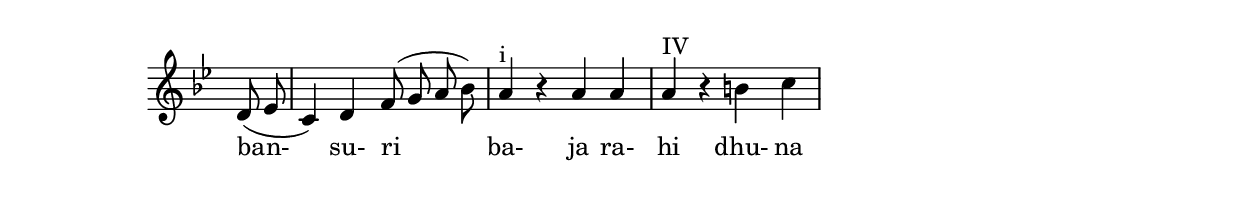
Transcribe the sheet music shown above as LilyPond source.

#(ly:set-option 'midi-extension "mid")
\version "2.12.3"
\include "english.ly"
\header{


}
%{
Key: D
Mode: phrygian          

                                i            IV         . 
         3              n       +            2         DSnDn
1)|: (Sr | n) S   (gm <P  d)> | P - P  P   | P - D    n     |
           .
      ban-    su-  ri          ba- ja ra-   hi  dhu- na

%}
melody = {
\once \override Staff.TimeSignature #'stencil = ##f
\clef treble
\key c \phrygian
\autoBeamOn
\cadenzaOn


 \bar "|:"  c'8( df'8 \bar "|"  bf4) c'4 ef'8( f'8 g'8 af'8) \bar "|"  g'4^"i" r4 g'4 g'4 \bar "|"  g'4^"IV" r4 a'4 bf'4 \bar "|"  \break

}


text = \lyricmode {
ban-   su- ri    ba- ja ra- hi dhu- na 
}

\score{
\transpose c' d'
<<
\new Voice = "one" {
\melody
}
\new Lyrics \lyricsto "one" \text
>>
\layout {
\context {
\Score
\remove "Bar_number_engraver"
}
}
\midi {
\context {
\Score
tempoWholesPerMinute = #(ly:make-moment 200 4)
}
}
}